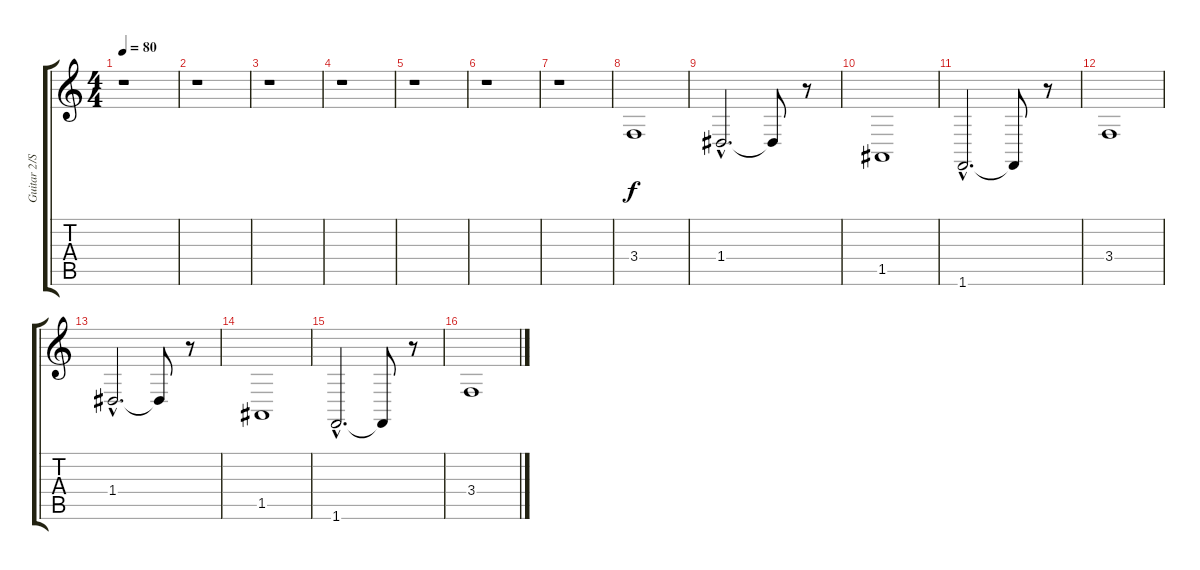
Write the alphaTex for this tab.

\track ("Guitar 2/Strings" "Guitar 2/S") {instrument stringensemble1}
\staff {score tabs}
\tuning (E4 B3 G3 D3 A2 E2) {hide}
\ts (4 4)
\tempo 80
\clef g2
\ks c
r.1{dy f} |
r.1 |
r.1 |
r.1 |
r.1 |
r.1 |
r.1 |
3.4.1 |
1.4{hac}.2{d} 1.4{t}.8 r.8 |
1.5.1 |
1.6{hac}.2{d} 1.6{t}.8 r.8 |
3.4.1 |
1.4{hac}.2{d} 1.4{t}.8 r.8 |
1.5.1 |
1.6{hac}.2{d} 1.6{t}.8 r.8 |
3.4.1
